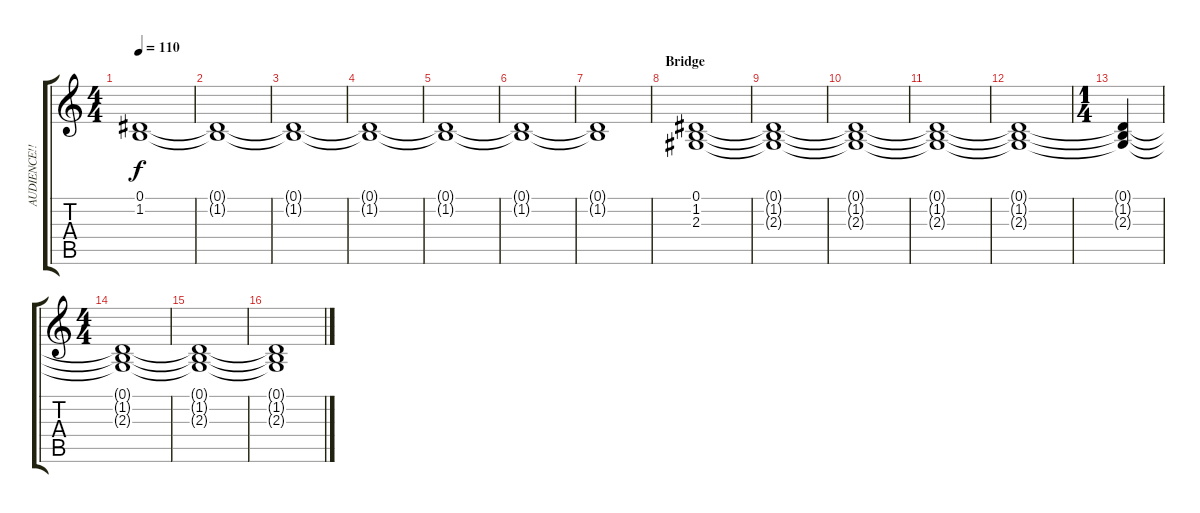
\track ("AUDIENCE!!! [on/off]" "AUDIENCE!!") {instrument applause}
\staff {score tabs}
\tuning (Eb4 Bb3 Gb3 Db3 Ab2 Eb2) {hide}
\ts (4 4)
\tempo 110
\clef g2
\ks c
(0.1{t} 1.2{t}).1{dy f} |
(0.1{t} 1.2{t}).1 |
(0.1{t} 1.2{t}).1 |
(0.1{t} 1.2{t}).1 |
(0.1{t} 1.2{t}).1 |
(0.1{t} 1.2{t}).1 |
(0.1{t} 1.2{t}).1{volume 14} |
\section ("" "Bridge")
(0.1 1.2 2.3).1 |
(0.1{t} 1.2{t} 2.3{t}).1 |
(0.1{t} 1.2{t} 2.3{t}).1 |
(0.1{t} 1.2{t} 2.3{t}).1 |
(0.1{t} 1.2{t} 2.3{t}).1 |
\ts (1 4)
(0.1{t} 1.2{t} 2.3{t}).4 |
\ts (4 4)
(0.1{t} 1.2{t} 2.3{t}).1 |
(0.1{t} 1.2{t} 2.3{t}).1 |
(0.1{t} 1.2{t} 2.3{t}).1
